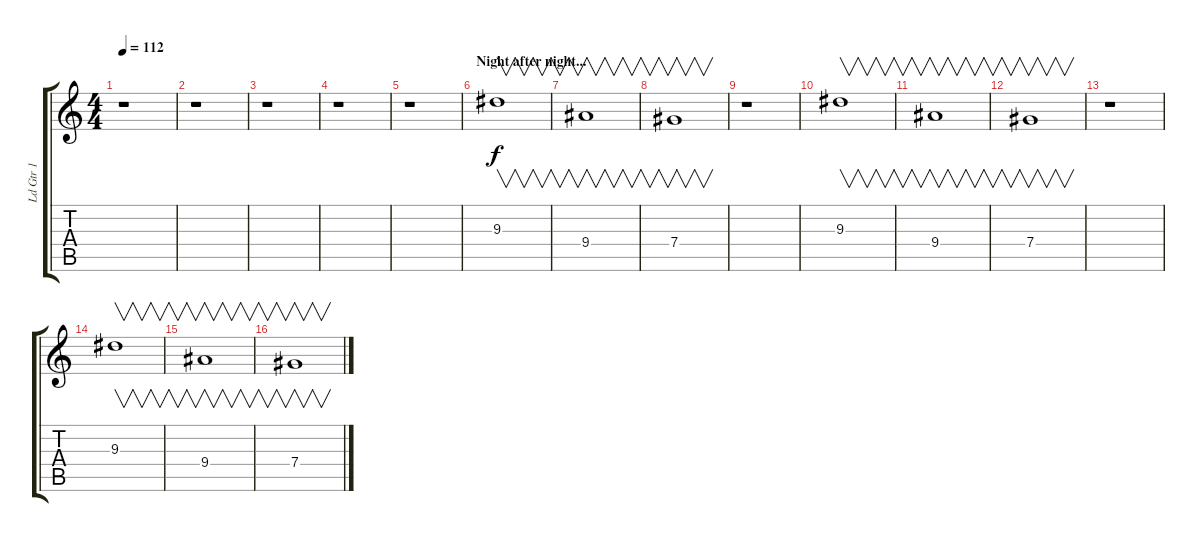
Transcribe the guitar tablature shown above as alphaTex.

\track ("Ld Gtr 1" "Ld Gtr 1") {instrument distortionguitar}
\staff {score tabs}
\tuning (Eb4 Bb3 Gb3 Db3 Ab2 Eb2) {hide}
\ts (4 4)
\tempo 112
\clef g2
\ks c
r.1{dy f} |
r.1 |
r.1 |
r.1 |
r.1 |
\section ("" "Night after night...")
9.3.1{v} |
9.4.1{v} |
7.4.1{v} |
r.1 |
9.3.1{v} |
9.4.1{v} |
7.4.1{v} |
r.1 |
9.3.1{v} |
9.4.1{v} |
7.4.1{v}
